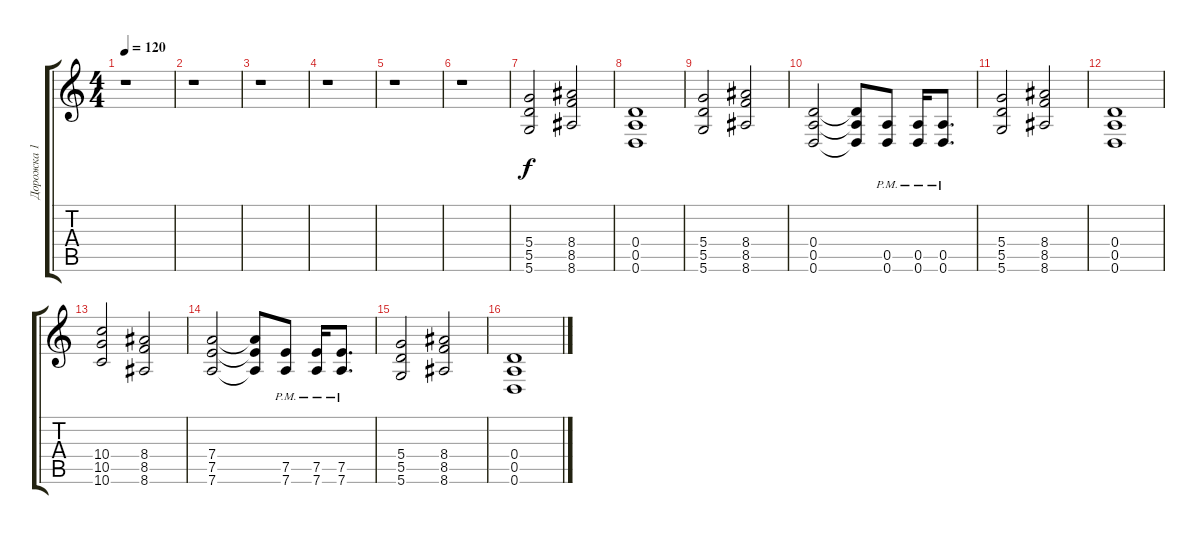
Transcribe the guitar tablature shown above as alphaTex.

\track ("Дорожка 1" "Дорожка 1") {instrument overdrivenguitar}
\staff {score tabs}
\tuning (E4 B3 G3 D3 A2 D2) {hide}
\ts (4 4)
\tempo 120
\clef g2
\ks c
r.1{dy f} |
r.1 |
r.1 |
r.1 |
r.1 |
r.1 |
(5.4 5.5 5.6).2 (8.4 8.5 8.6).2 |
(0.4 0.5 0.6).1 |
(5.4 5.5 5.6).2 (8.4 8.5 8.6).2 |
(0.4 0.5 0.6).2 (0.4{t} 0.5{t} 0.6{t}).8 (0.5{pm} 0.6{pm}).8 (0.5{pm} 0.6{pm}).16 (0.5{pm} 0.6{pm}).8{d} |
(5.4 5.5 5.6).2 (8.4 8.5 8.6).2 |
(0.4 0.5 0.6).1 |
(10.4 10.5 10.6).2 (8.4 8.5 8.6).2 |
(7.4 7.5 7.6).2 (7.4{t} 7.5{t} 7.6{t}).8 (7.5{pm} 7.6{pm}).8 (7.5{pm} 7.6{pm}).16 (7.5{pm} 7.6{pm}).8{d} |
(5.4 5.5 5.6).2 (8.4 8.5 8.6).2 |
(0.4 0.5 0.6).1
